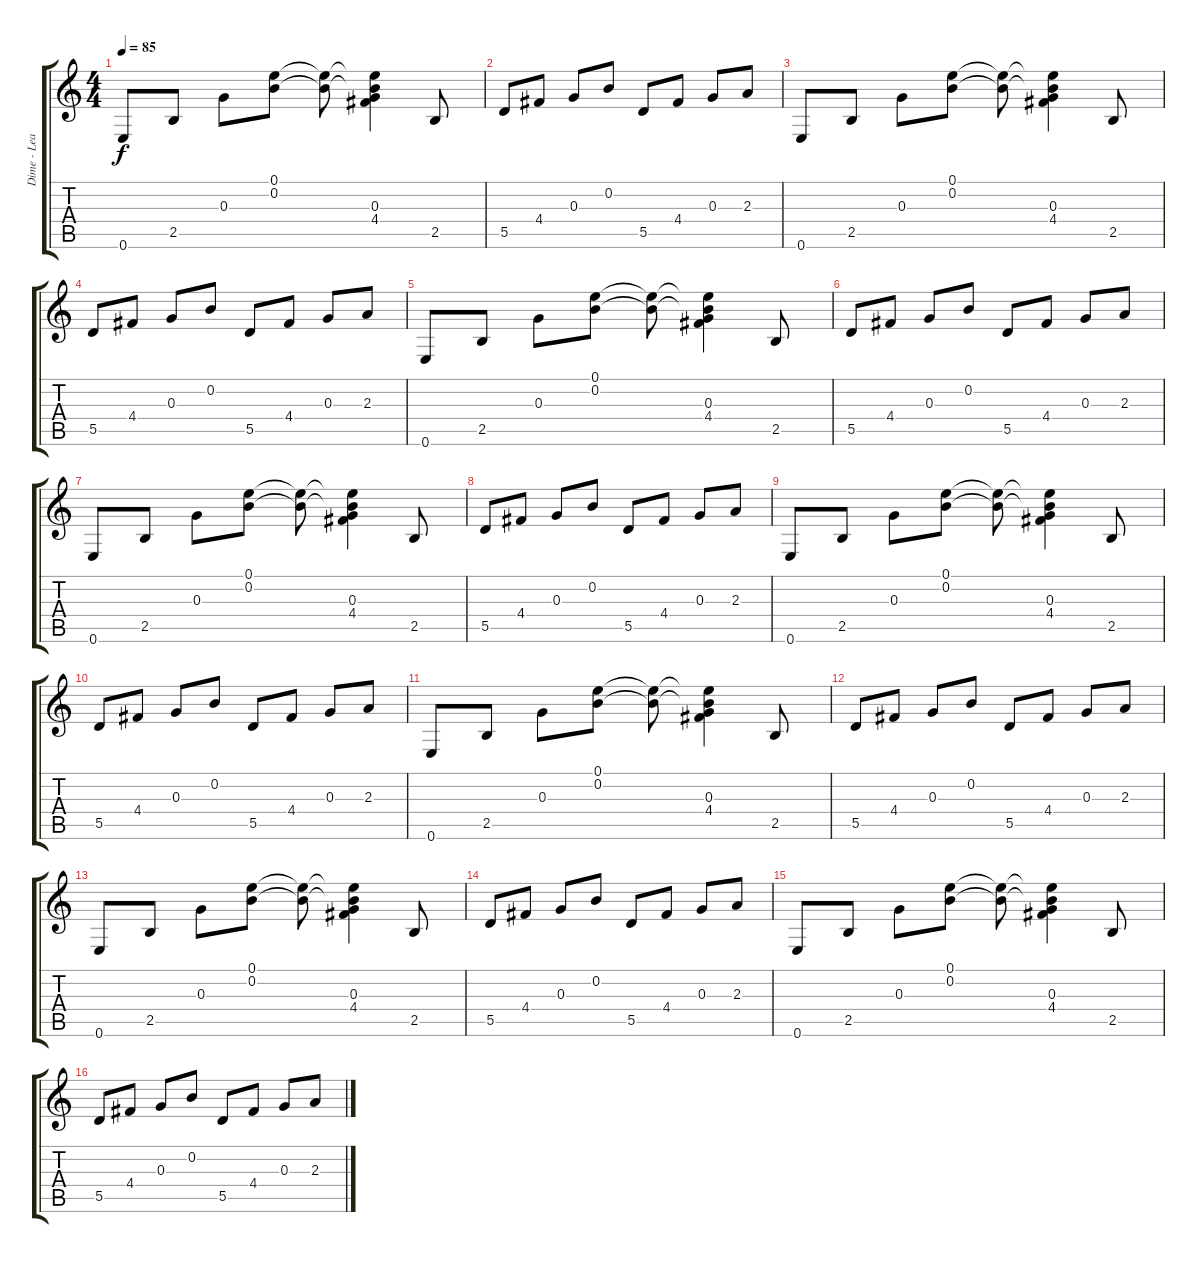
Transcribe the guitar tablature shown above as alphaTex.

\track ("Dime - Lead Guitar" "Dime - Lea") {instrument acousticguitarsteel}
\staff {score tabs}
\tuning (E4 B3 G3 D3 A2 E2) {hide}
\ts (4 4)
\tempo 85
\clef g2
\ks c
0.6.8{dy f} 2.5.8 0.3.8 (0.1 0.2).8 (0.1{t} 0.2{t}).8 (0.1{t} 0.2{t} 0.3 4.4).4 2.5.8 |
5.5.8 4.4.8 0.3.8 0.2.8 5.5.8 4.4.8 0.3.8 2.3.8 |
0.6.8 2.5.8 0.3.8 (0.1 0.2).8 (0.1{t} 0.2{t}).8 (0.1{t} 0.2{t} 0.3 4.4).4 2.5.8 |
5.5.8 4.4.8 0.3.8 0.2.8 5.5.8 4.4.8 0.3.8 2.3.8 |
0.6.8 2.5.8 0.3.8 (0.1 0.2).8 (0.1{t} 0.2{t}).8 (0.1{t} 0.2{t} 0.3 4.4).4 2.5.8 |
5.5.8 4.4.8 0.3.8 0.2.8 5.5.8 4.4.8 0.3.8 2.3.8 |
0.6.8 2.5.8 0.3.8 (0.1 0.2).8 (0.1{t} 0.2{t}).8 (0.1{t} 0.2{t} 0.3 4.4).4 2.5.8 |
5.5.8 4.4.8 0.3.8 0.2.8 5.5.8 4.4.8 0.3.8 2.3.8 |
0.6.8 2.5.8 0.3.8 (0.1 0.2).8 (0.1{t} 0.2{t}).8 (0.1{t} 0.2{t} 0.3 4.4).4 2.5.8 |
5.5.8 4.4.8 0.3.8 0.2.8 5.5.8 4.4.8 0.3.8 2.3.8 |
0.6.8 2.5.8 0.3.8 (0.1 0.2).8 (0.1{t} 0.2{t}).8 (0.1{t} 0.2{t} 0.3 4.4).4 2.5.8 |
5.5.8 4.4.8 0.3.8 0.2.8 5.5.8 4.4.8 0.3.8 2.3.8 |
0.6.8 2.5.8 0.3.8 (0.1 0.2).8 (0.1{t} 0.2{t}).8 (0.1{t} 0.2{t} 0.3 4.4).4 2.5.8 |
5.5.8 4.4.8 0.3.8 0.2.8 5.5.8 4.4.8 0.3.8 2.3.8 |
0.6.8 2.5.8 0.3.8 (0.1 0.2).8 (0.1{t} 0.2{t}).8 (0.1{t} 0.2{t} 0.3 4.4).4 2.5.8 |
5.5.8 4.4.8 0.3.8 0.2.8 5.5.8 4.4.8 0.3.8 2.3.8
